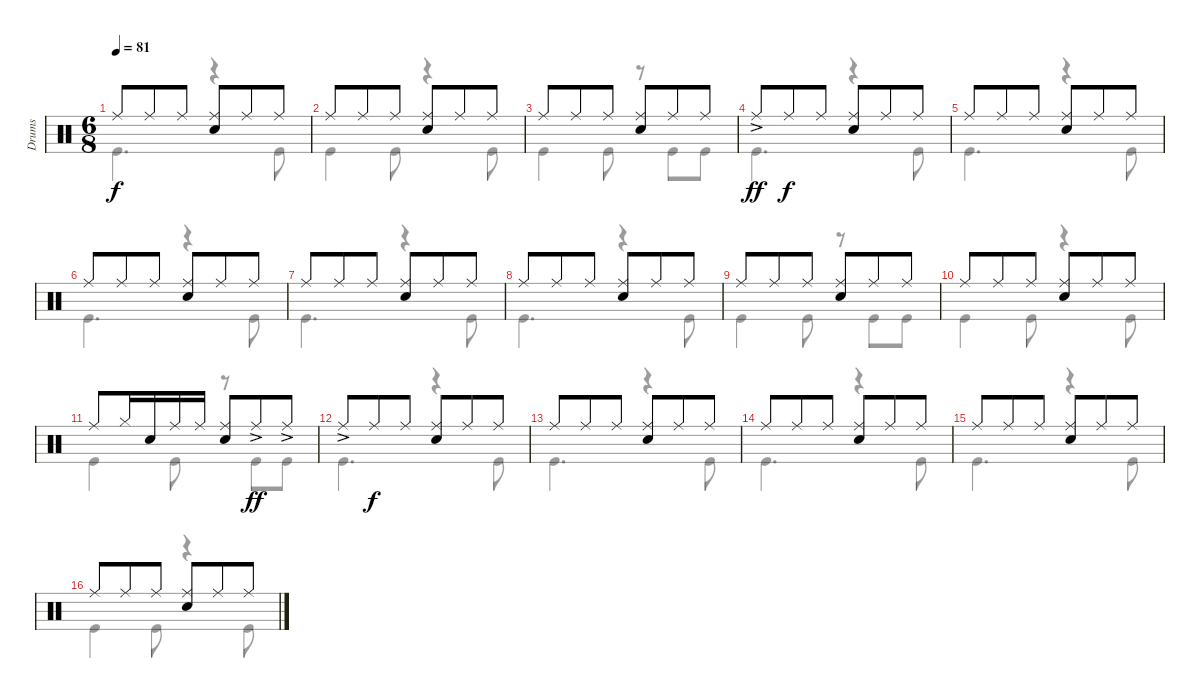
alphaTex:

\track ("Drums" "Drums") {instrument percussion}
\staff {score}
\articulation defaults
\voice
\ts (6 8)
\tempo 81
\clef neutral
\ks c "Ride (middle)".8{dy f} "Ride (middle)".8 "Ride (middle)".8
("Ride (middle)" "Snare (hit) 2").8 "Ride (middle)".8 "Ride (middle)".8 |
"Ride (middle)".8 "Ride (middle)".8 "Ride (middle)".8 ("Ride (middle)" "Snare (hit) 2").8 "Ride (middle)".8 "Ride (middle)".8 |
"Ride (middle)".8 "Ride (middle)".8 "Ride (middle)".8 ("Ride (middle)" "Snare (hit) 2").8 "Ride (middle)".8 "Ride (middle)".8 |
"Ride (middle)"{ac}.8{dy ff} "Ride (middle)".8{dy f} "Ride (middle)".8 ("Ride (middle)" "Snare (hit) 2").8 "Ride (middle)".8 "Ride (middle)".8 |
"Ride (middle)".8 "Ride (middle)".8 "Ride (middle)".8 ("Ride (middle)" "Snare (hit) 2").8 "Ride (middle)".8 "Ride (middle)".8 |
"Ride (middle)".8 "Ride (middle)".8 "Ride (middle)".8 ("Ride (middle)" "Snare (hit) 2").8 "Ride (middle)".8 "Ride (middle)".8 |
"Ride (middle)".8 "Ride (middle)".8 "Ride (middle)".8 ("Ride (middle)" "Snare (hit) 2").8 "Ride (middle)".8 "Ride (middle)".8 |
"Ride (middle)".8 "Ride (middle)".8 "Ride (middle)".8 ("Ride (middle)" "Snare (hit) 2").8 "Ride (middle)".8 "Ride (middle)".8 |
"Ride (middle)".8 "Ride (middle)".8 "Ride (middle)".8 ("Ride (middle)" "Snare (hit) 2").8 "Ride (middle)".8 "Ride (middle)".8 |
"Ride (middle)".8 "Ride (middle)".8 "Ride (middle)".8 ("Ride (middle)" "Snare (hit) 2").8 "Ride (middle)".8 "Ride (middle)".8 |
"Ride (middle)".8 "Hi-Hat (closed)".16 "Snare (hit) 2".16 "Ride (middle)".16 "Ride (middle)".16 ("Ride (middle)" "Snare (hit) 2").8 "Ride (middle)"{ac}.8{dy ff} "Ride (middle)"{ac}.8 |
"Ride (middle)"{ac}.8 "Ride (middle)".8{dy f} "Ride (middle)".8 ("Ride (middle)" "Snare (hit) 2").8 "Ride (middle)".8 "Ride (middle)".8 |
"Ride (middle)".8 "Ride (middle)".8 "Ride (middle)".8 ("Ride (middle)" "Snare (hit) 2").8 "Ride (middle)".8 "Ride (middle)".8 |
"Ride (middle)".8 "Ride (middle)".8 "Ride (middle)".8 ("Ride (middle)" "Snare (hit) 2").8 "Ride (middle)".8 "Ride (middle)".8 |
"Ride (middle)".8 "Ride (middle)".8 "Ride (middle)".8 ("Ride (middle)" "Snare (hit) 2").8 "Ride (middle)".8 "Ride (middle)".8 |
"Ride (middle)".8 "Ride (middle)".8 "Ride (middle)".8 ("Ride (middle)" "Snare (hit) 2").8 "Ride (middle)".8 "Ride (middle)".8
\voice
\clef neutral
\ottava regular
\simile none
\ks c "Kick (hit)".4{d dy f}
r.4 "Kick (hit)".8 |
"Kick (hit)".4 "Kick (hit)".8 r.4 "Kick (hit)".8 |
"Kick (hit)".4 "Kick (hit)".8 r.8 "Kick (hit)".8 "Kick (hit)".8 |
"Kick (hit)".4{d} r.4 "Kick (hit)".8 |
"Kick (hit)".4{d} r.4 "Kick (hit)".8 |
"Kick (hit)".4{d} r.4 "Kick (hit)".8 |
"Kick (hit)".4{d} r.4 "Kick (hit)".8 |
"Kick (hit)".4{d} r.4 "Kick (hit)".8 |
"Kick (hit)".4 "Kick (hit)".8 r.8 "Kick (hit)".8 "Kick (hit)".8 |
"Kick (hit)".4 "Kick (hit)".8 r.4 "Kick (hit)".8 |
"Kick (hit)".4 "Kick (hit)".8 r.8 "Kick (hit)".8 "Kick (hit)".8 |
"Kick (hit)".4{d} r.4 "Kick (hit)".8 |
"Kick (hit)".4{d} r.4 "Kick (hit)".8 |
"Kick (hit)".4{d} r.4 "Kick (hit)".8 |
"Kick (hit)".4{d} r.4 "Kick (hit)".8 |
"Kick (hit)".4 "Kick (hit)".8 r.4 "Kick (hit)".8
